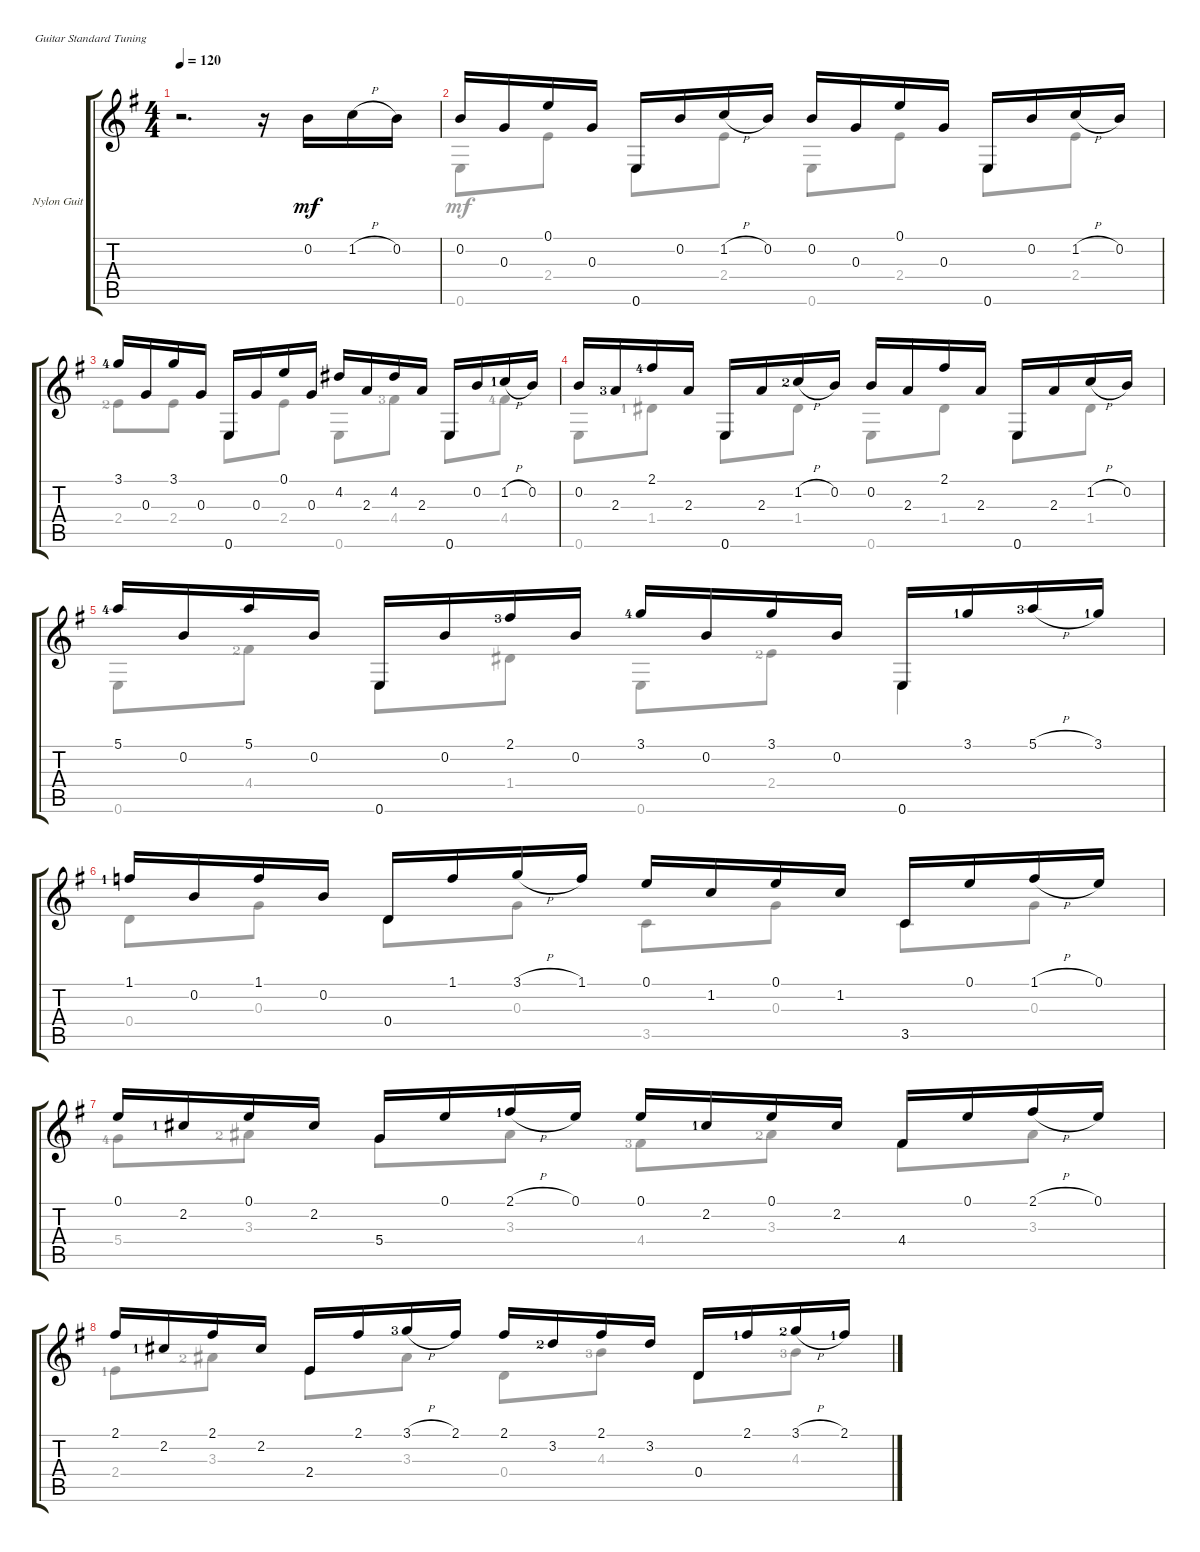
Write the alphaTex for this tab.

\defaultSystemsLayout 4
\bracketExtendMode groupsimilarinstruments
\firstSystemTrackNameOrientation horizontal
\otherSystemsTrackNameOrientation horizontal
\track ("Nylon Guitar" "Nylon Guit") {instrument acousticguitarsteel}
\staff {score tabs}
\tuning (E4 B3 G3 D3 A2 E2)
\voice
\ts (4 4)
\tempo 120
\clef g2
\ks g
r.2{d dy mf instrument acousticguitarsteel} r.16 0.2.16 1.2{h}.16 0.2.16 |
0.2.16 0.3.16 0.1.16 0.3.16 0.6.16 0.2.16 1.2{h}.16 0.2.16 0.2.16 0.3.16 0.1.16 0.3.16 0.6.16 0.2.16 1.2{h}.16 0.2.16 |
3.1{lf 5}.16 0.3.16 3.1.16 0.3.16 0.6.16 0.3.16 0.1.16 0.3.16 4.2.16 2.3.16 4.2.16 2.3.16 0.6.16 0.2.16 1.2{h lf 2}.16 0.2.16 |
0.2.16 2.3{lf 4}.16 2.1{lf 5}.16 2.3.16 0.6.16 2.3.16 1.2{h lf 3}.16 0.2.16 0.2.16 2.3.16 2.1.16 2.3.16 0.6.16 2.3.16 1.2{h}.16 0.2.16 |
5.1{lf 5}.16 0.2.16 5.1.16 0.2.16 0.6.16 0.2.16 2.1{lf 4}.16 0.2.16 3.1{lf 5}.16 0.2.16 3.1.16 0.2.16 0.6.16 3.1{lf 2}.16 5.1{h lf 4}.16 3.1{lf 2}.16 |
1.1{lf 2}.16 0.2.16 1.1.16 0.2.16 0.4.16 1.1.16 3.1{h}.16 1.1.16 0.1.16 1.2.16 0.1.16 1.2.16 3.5.16 0.1.16 1.1{h}.16 0.1.16 |
0.1.16 2.2{lf 2}.16 0.1.16 2.2.16 5.4.16 0.1.16 2.1{h lf 2}.16 0.1.16 0.1.16 2.2{lf 2}.16 0.1.16 2.2.16 4.4.16 0.1.16 2.1{h}.16 0.1.16 |
2.1.16 2.2{lf 2}.16 2.1.16 2.2.16 2.4.16 2.1.16 3.1{h lf 4}.16 2.1.16 2.1.16 3.2{lf 3}.16 2.1.16 3.2.16 0.4.16 2.1{lf 2}.16 3.1{h lf 3}.16 2.1{lf 2}.16
\voice
\clef g2
\ottava regular
\simile none
\ks g
|
0.6.8 2.4.8 0.6.8 2.4.8 0.6.8 2.4.8 0.6.8 2.4.8 |
2.4{lf 3}.8 2.4.8 0.6.8 2.4.8 0.6.8 4.4{lf 4}.8 0.6.8 4.4{lf 5}.8 |
0.6.8 1.4{lf 2}.8 0.6.8 1.4.8 0.6.8 1.4.8 0.6.8 1.4.8 |
0.6.8 4.4{lf 3}.8 0.6.8 1.4.8 0.6.8 2.4{lf 3}.8 0.6.4 |
0.4.8 0.3.8 0.4.8 0.3.8 3.5.8 0.3.8 3.5.8 0.3.8 |
5.4{lf 5}.8 3.3{lf 3}.8 5.4.8 3.3.8 4.4{lf 4}.8 3.3{lf 3}.8 4.4.8 3.3.8 |
2.4{lf 2}.8 3.3{lf 3}.8 2.4.8 3.3.8 0.4.8 4.3{lf 4}.8 0.4.8 4.3{lf 4}.8
